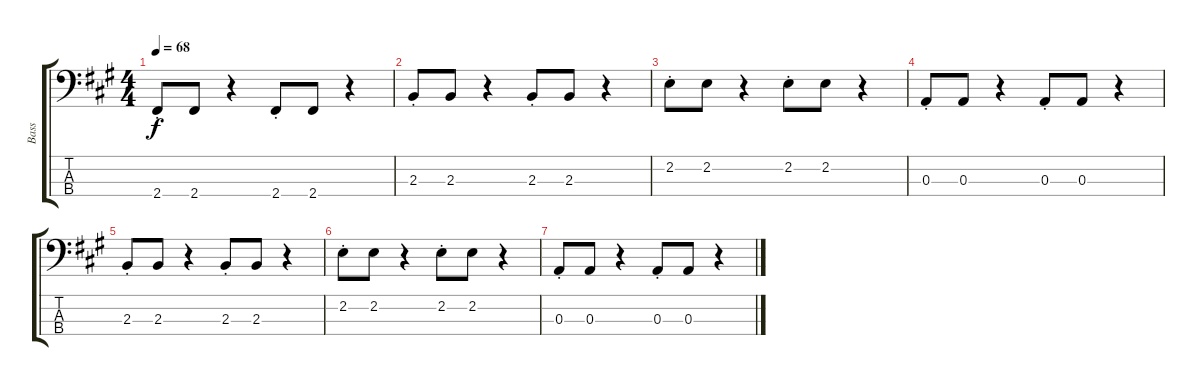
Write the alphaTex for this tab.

\track ("Bass" "Bass") {instrument electricbassfinger}
\staff {score tabs}
\tuning (G2 D2 A1 E1) {hide}
\ts (4 4)
\tempo 68
\clef f4
\ks a
2.4{st}.8{dy f} 2.4.8 r.4 2.4{st}.8 2.4.8 r.4 |
2.3{st}.8 2.3.8 r.4 2.3{st}.8 2.3.8 r.4 |
2.2{st}.8 2.2.8 r.4 2.2{st}.8 2.2.8 r.4 |
0.3{st}.8 0.3.8 r.4 0.3{st}.8 0.3.8 r.4 |
2.3{st}.8 2.3.8 r.4 2.3{st}.8 2.3.8 r.4 |
2.2{st}.8 2.2.8 r.4 2.2{st}.8 2.2.8 r.4 |
0.3{st}.8 0.3.8 r.4 0.3{st}.8 0.3.8 r.4
